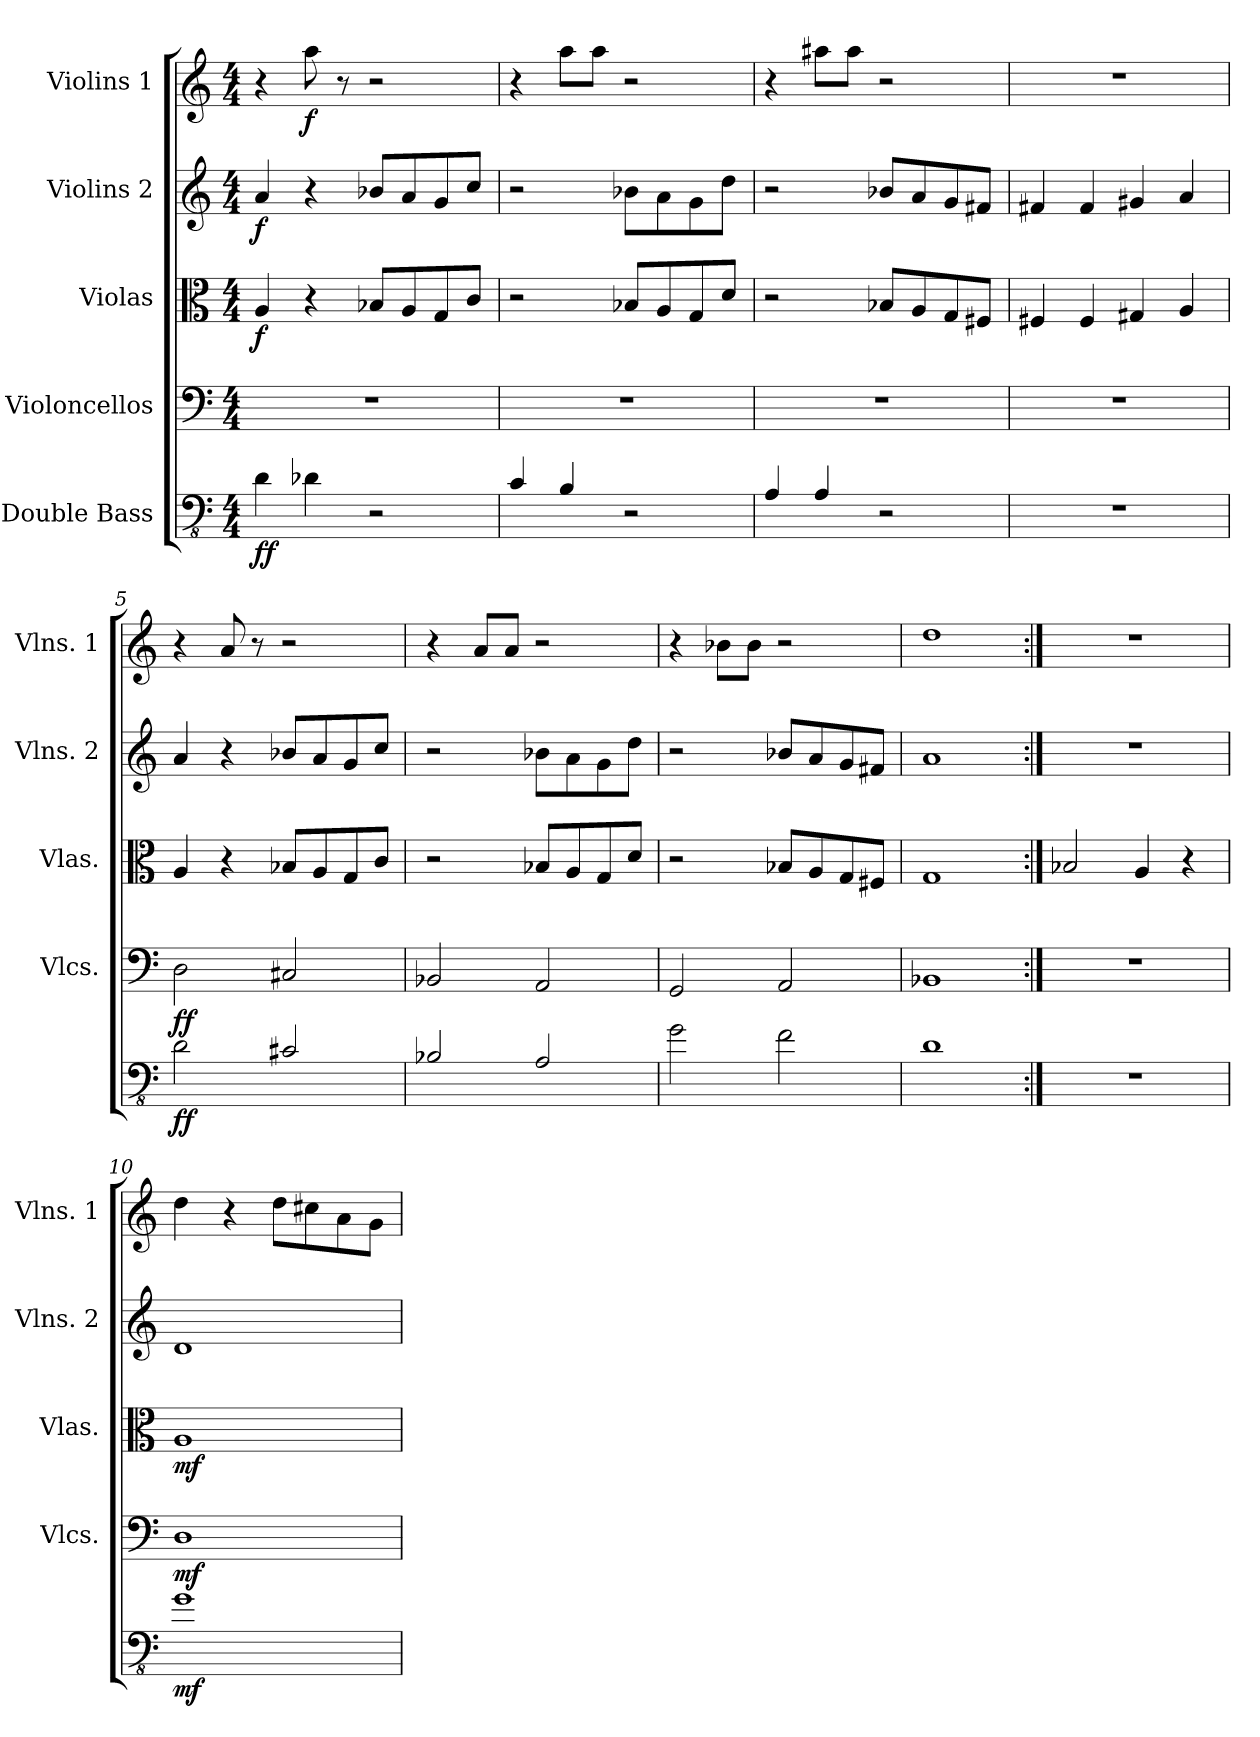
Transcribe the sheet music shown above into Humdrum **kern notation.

**kern	**dynam	**kern	**dynam	**kern	**dynam	**kern	**dynam	**kern	**dynam
*part5	*part5	*part4	*part4	*part3	*part3	*part2	*part2	*part1	*part1
*staff5	*staff5	*staff4	*staff4	*staff3	*staff3	*staff2	*staff2	*staff1	*staff1
*I"Double Bass	*	*I"Violoncellos	*	*I"Violas	*	*I"Violins 2	*	*I"Violins 1	*
*	*	*I'Vlcs.	*	*I'Vlas.	*	*I'Vlns. 2	*	*I'Vlns. 1	*
*clefFv4	*	*clefF4	*	*clefC3	*	*clefG2	*	*clefG2	*
*ITrd7c12	*	*	*	*	*	*	*	*	*
*k[]	*	*k[]	*	*k[]	*	*k[]	*	*k[]	*
*M4/4	*	*M4/4	*	*M4/4	*	*M4/4	*	*M4/4	*
=1	=1	=1	=1	=1	=1	=1	=1	=1	=1
!	!LO:DY:b	!	!	!	!LO:DY:b	!	!LO:DY:b	!	!
4DD\	ff	1r	.	4A/	f	4a/	f	4r	.
!	!	!	!	!	!	!	!	!	!LO:DY:b
4DD-X\	.	.	.	4r	.	4r	.	8aa\	f
.	.	.	.	.	.	.	.	8r	.
2r	.	.	.	8B-X/L	.	8b-X/L	.	2r	.
.	.	.	.	8A/	.	8a/	.	.	.
.	.	.	.	8G/	.	8g/	.	.	.
.	.	.	.	8c/J	.	8cc/J	.	.	.
=2	=2	=2	=2	=2	=2	=2	=2	=2	=2
4CC/	.	1r	.	2r	.	2r	.	4r	.
4BBB/	.	.	.	.	.	.	.	8aa\L	.
.	.	.	.	.	.	.	.	8aa\J	.
2r	.	.	.	8B-X/L	.	8b-X\L	.	2r	.
.	.	.	.	8A/	.	8a\	.	.	.
.	.	.	.	8G/	.	8g\	.	.	.
.	.	.	.	8d/J	.	8dd\J	.	.	.
=3	=3	=3	=3	=3	=3	=3	=3	=3	=3
4AAA/	.	1r	.	2r	.	2r	.	4r	.
4AAA/	.	.	.	.	.	.	.	8aa#X\L	.
.	.	.	.	.	.	.	.	8aa#\J	.
2r	.	.	.	8B-X/L	.	8b-X/L	.	2r	.
.	.	.	.	8A/	.	8a/	.	.	.
.	.	.	.	8G/	.	8g/	.	.	.
.	.	.	.	8F#X/J	.	8f#X/J	.	.	.
=4	=4	=4	=4	=4	=4	=4	=4	=4	=4
1r	.	1r	.	4F#X/	.	4f#X/	.	1r	.
.	.	.	.	4F#/	.	4f#/	.	.	.
.	.	.	.	4G#X/	.	4g#X/	.	.	.
.	.	.	.	4A/	.	4a/	.	.	.
!!LO:LB:g=z
=5	=5	=5	=5	=5	=5	=5	=5	=5	=5
!	!LO:DY:b	!	!LO:DY:b	!	!	!	!	!	!
2DD\	ff	2D\	ff	4A/	.	4a/	.	4r	.
.	.	.	.	4r	.	4r	.	8a/	.
.	.	.	.	.	.	.	.	8r	.
2CC#X/	.	2C#X/	.	8B-X/L	.	8b-X/L	.	2r	.
.	.	.	.	8A/	.	8a/	.	.	.
.	.	.	.	8G/	.	8g/	.	.	.
.	.	.	.	8c/J	.	8cc/J	.	.	.
=6	=6	=6	=6	=6	=6	=6	=6	=6	=6
2BBB-X/	.	2BB-X/	.	2r	.	2r	.	4r	.
.	.	.	.	.	.	.	.	8a/L	.
.	.	.	.	.	.	.	.	8a/J	.
2AAA/	.	2AA/	.	8B-X/L	.	8b-X\L	.	2r	.
.	.	.	.	8A/	.	8a\	.	.	.
.	.	.	.	8G/	.	8g\	.	.	.
.	.	.	.	8d/J	.	8dd\J	.	.	.
=7	=7	=7	=7	=7	=7	=7	=7	=7	=7
2GG\	.	2GG/	.	2r	.	2r	.	4r	.
.	.	.	.	.	.	.	.	8b-X\L	.
.	.	.	.	.	.	.	.	8b-\J	.
2FF\	.	2AA/	.	8B-X/L	.	8b-X/L	.	2r	.
.	.	.	.	8A/	.	8a/	.	.	.
.	.	.	.	8G/	.	8g/	.	.	.
.	.	.	.	8F#X/J	.	8f#X/J	.	.	.
=8	=8	=8	=8	=8	=8	=8	=8	=8	=8
1DD	.	1BB-X	.	1G	.	1a	.	1dd	.
=9:|!	=9:|!	=9:|!	=9:|!	=9:|!	=9:|!	=9:|!	=9:|!	=9:|!	=9:|!
1r	.	1r	.	2B-X/	.	1r	.	1r	.
.	.	.	.	4A/	.	.	.	.	.
.	.	.	.	4r	.	.	.	.	.
=10	=10	=10	=10	=10	=10	=10	=10	=10	=10
!	!LO:DY:b	!	!LO:DY:b	!	!LO:DY:b	!	!	!	!
1GG	mf	1D	mf	1A	mf	1d	.	4dd\	.
.	.	.	.	.	.	.	.	4r	.
.	.	.	.	.	.	.	.	8dd\L	.
.	.	.	.	.	.	.	.	8cc#X\	.
.	.	.	.	.	.	.	.	8a\	.
.	.	.	.	.	.	.	.	8g\J	.
=	=	=	=	=	=	=	=	=	=
*-	*-	*-	*-	*-	*-	*-	*-	*-	*-
